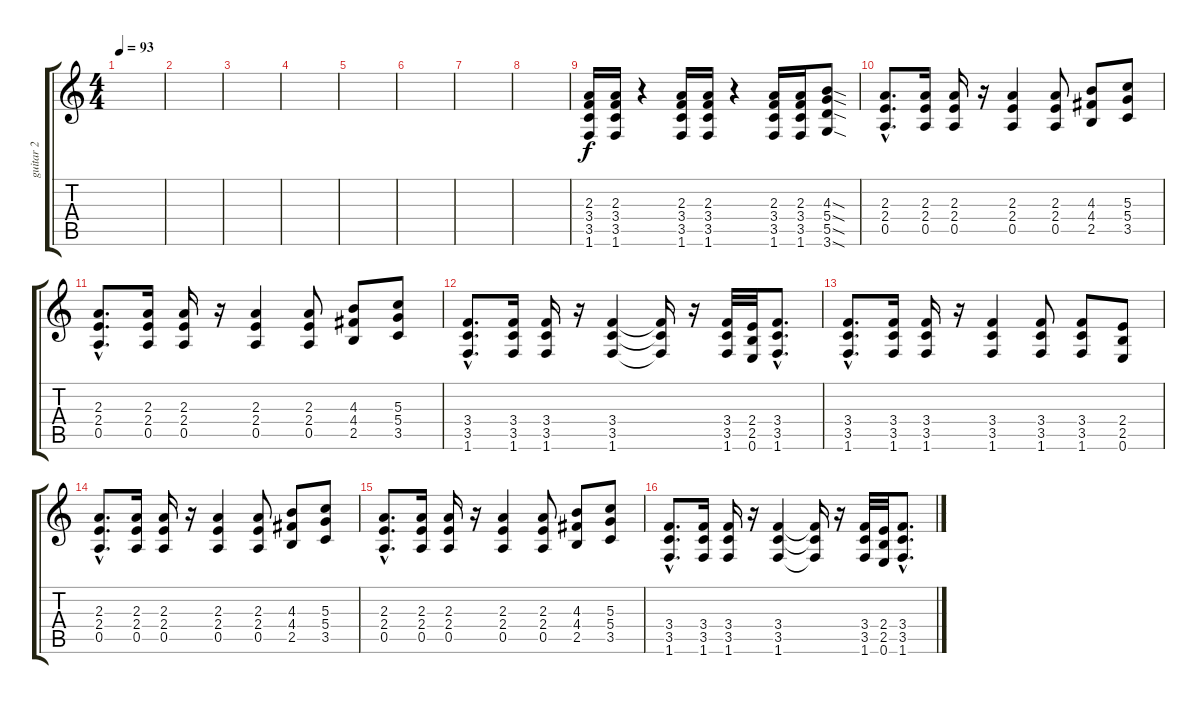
\track ("guitar 2" "guitar 2") {instrument overdrivenguitar}
\staff {score tabs}
\tuning (E4 B3 G3 D3 A2 E2) {hide}
\ts (4 4)
\tempo 93
\clef g2
\ks c
|
|
|
|
|
|
|
|
(2.3 3.4 3.5 1.6).16 (2.3 3.4 3.5 1.6).16 r.4 (2.3 3.4 3.5 1.6).16 (2.3 3.4 3.5 1.6).16 r.4 (2.3 3.4 3.5 1.6).16 (2.3 3.4 3.5 1.6).16 (4.3{sod} 5.4{sod} 5.5{sod} 3.6{sod}).8 |
(2.3{hac} 2.4{hac} 0.5{hac}).8{d} (2.3 2.4 0.5).16 (2.3 2.4 0.5).16 r.16 (2.3 2.4 0.5).4 (2.3 2.4 0.5).8 (4.3 4.4 2.5).8 (5.3 5.4 3.5).8 |
(2.3{hac} 2.4{hac} 0.5{hac}).8{d} (2.3 2.4 0.5).16 (2.3 2.4 0.5).16 r.16 (2.3 2.4 0.5).4 (2.3 2.4 0.5).8 (4.3 4.4 2.5).8 (5.3 5.4 3.5).8 |
(3.4{hac} 3.5{hac} 1.6{hac}).8{d} (3.4 3.5 1.6).16 (3.4 3.5 1.6).16 r.16 (3.4 3.5 1.6).4 (3.4{t} 3.5{t} 1.6{t}).16 r.16 (3.4 3.5 1.6).32 (2.4 2.5 0.6).32 (3.4{hac} 3.5{hac} 1.6{hac}).8{d} |
(3.4{hac} 3.5{hac} 1.6{hac}).8{d} (3.4 3.5 1.6).16 (3.4 3.5 1.6).16 r.16 (3.4 3.5 1.6).4 (3.4 3.5 1.6).8 (3.4 3.5 1.6).8 (2.4 2.5 0.6).8 |
(2.3{hac} 2.4{hac} 0.5{hac}).8{d} (2.3 2.4 0.5).16 (2.3 2.4 0.5).16 r.16 (2.3 2.4 0.5).4 (2.3 2.4 0.5).8 (4.3 4.4 2.5).8 (5.3 5.4 3.5).8 |
(2.3{hac} 2.4{hac} 0.5{hac}).8{d} (2.3 2.4 0.5).16 (2.3 2.4 0.5).16 r.16 (2.3 2.4 0.5).4 (2.3 2.4 0.5).8 (4.3 4.4 2.5).8 (5.3 5.4 3.5).8 |
(3.4{hac} 3.5{hac} 1.6{hac}).8{d} (3.4 3.5 1.6).16 (3.4 3.5 1.6).16 r.16 (3.4 3.5 1.6).4 (3.4{t} 3.5{t} 1.6{t}).16 r.16 (3.4 3.5 1.6).32 (2.4 2.5 0.6).32 (3.4{hac} 3.5{hac} 1.6{hac}).8{d}
